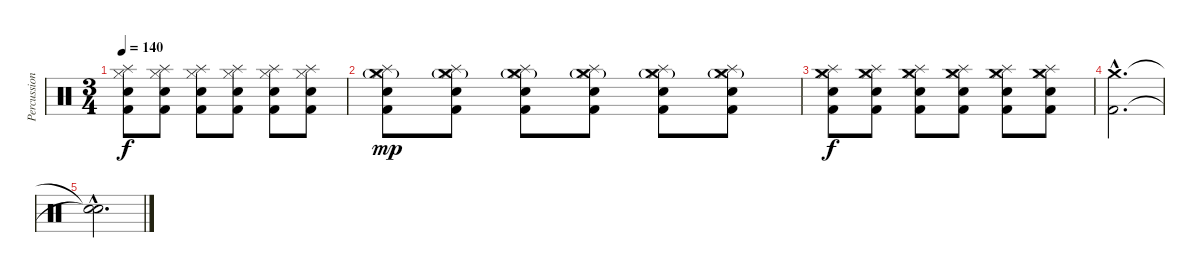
\track ("Percussion" "Percussion") {instrument percussion}
\staff {score}
\articulation defaults
\ts (3 4)
\tempo 140
\clef neutral
\ks c
("Hi-Hat (closed)" "Splash (hit)" "Electric Snare (hit)" "Kick (hit) 2").8{dy f} ("Hi-Hat (closed)" "Splash (hit)" "Electric Snare (hit)" "Kick (hit) 2").8 ("Hi-Hat (closed)" "Splash (hit)" "Electric Snare (hit)" "Kick (hit) 2").8 ("Hi-Hat (closed)" "Splash (hit)" "Electric Snare (hit)" "Kick (hit) 2").8 ("Hi-Hat (closed)" "Splash (hit)" "Electric Snare (hit)" "Kick (hit) 2").8 ("Hi-Hat (closed)" "Splash (hit)" "Electric Snare (hit)" "Kick (hit) 2").8 |
("Hi-Hat (closed)" "Splash (hit)" "Crash medium (hit)"{g} "Electric Snare (hit)" "Kick (hit) 2").8{dy mp} ("Hi-Hat (closed)" "Splash (hit)" "Crash medium (hit)"{g} "Electric Snare (hit)" "Kick (hit) 2").8 ("Hi-Hat (closed)" "Splash (hit)" "Crash medium (hit)"{g} "Electric Snare (hit)" "Kick (hit) 2").8 ("Hi-Hat (closed)" "Splash (hit)" "Crash medium (hit)"{g} "Electric Snare (hit)" "Kick (hit) 2").8 ("Hi-Hat (closed)" "Splash (hit)" "Crash medium (hit)"{g} "Electric Snare (hit)" "Kick (hit) 2").8 ("Hi-Hat (closed)" "Splash (hit)" "Crash medium (hit)"{g} "Electric Snare (hit)" "Kick (hit) 2").8 |
("Hi-Hat (closed)" "Splash (hit)" "Crash medium (hit)" "Electric Snare (hit)" "Kick (hit) 2").8{dy f} ("Hi-Hat (closed)" "Splash (hit)" "Crash medium (hit)" "Electric Snare (hit)" "Kick (hit) 2").8 ("Hi-Hat (closed)" "Splash (hit)" "Crash medium (hit)" "Electric Snare (hit)" "Kick (hit) 2").8 ("Hi-Hat (closed)" "Splash (hit)" "Crash medium (hit)" "Electric Snare (hit)" "Kick (hit) 2").8 ("Hi-Hat (closed)" "Splash (hit)" "Crash medium (hit)" "Electric Snare (hit)" "Kick (hit) 2").8 ("Hi-Hat (closed)" "Splash (hit)" "Crash medium (hit)" "Electric Snare (hit)" "Kick (hit) 2").8 |
("Crash medium (hit)"{hac} "Kick (hit) 2"{hac}).2{d} |
("Snare (hit)"{hac t} "Snare (hit)"{hac t}).2{d}
